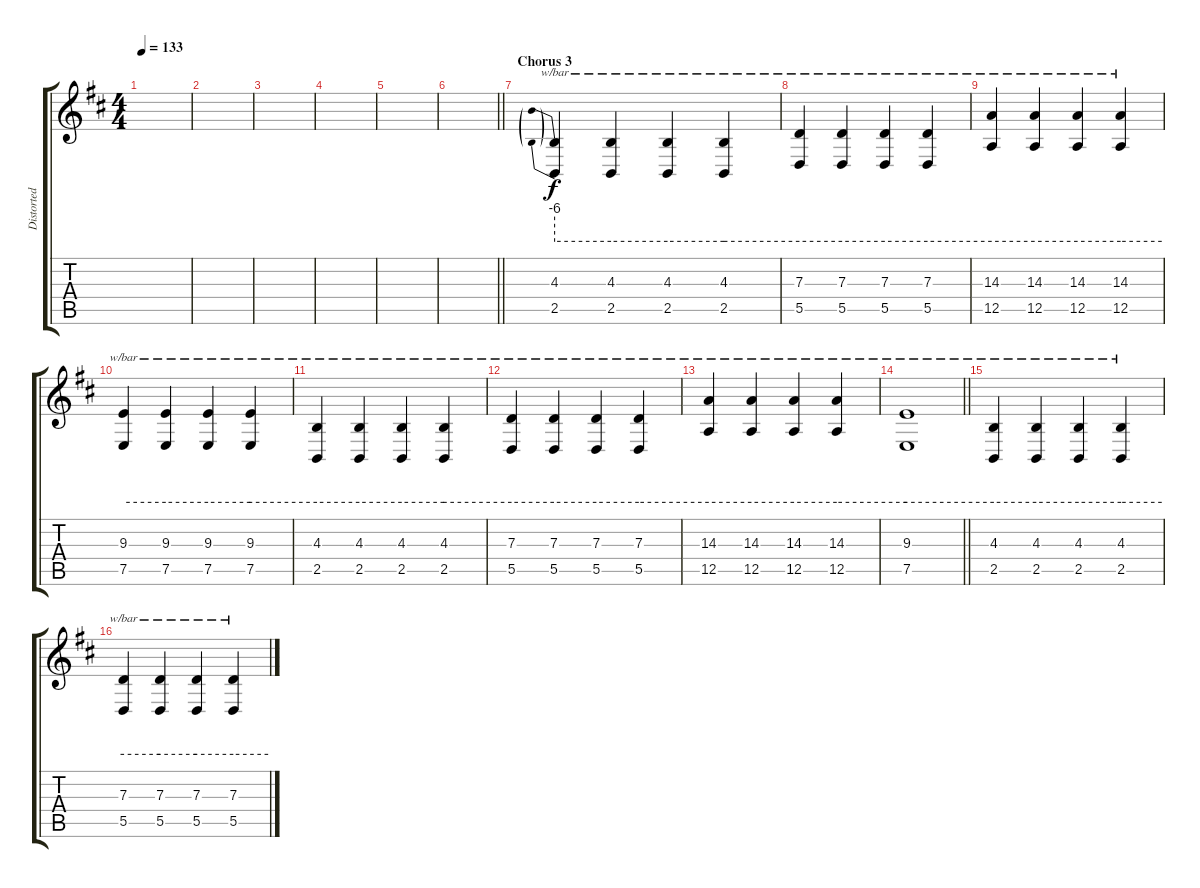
\track ("Distorted Guitar" "Distorted ") {instrument distortionguitar}
\staff {score tabs}
\tuning (E4 B3 G3 D3 A2 E2) {hide}
\ts (4 4)
\tempo 133
\clef g2
\ks bminor
|
|
|
|
|
\barLineRight lightlight
|
\section ("" "Chorus 3")
(4.3 2.5).4{tbe (predive default 0 -24 60 -24) dy f} (4.3 2.5).4{tbe (hold default 0 -24 60 -24)} (4.3 2.5).4{tbe (hold default 0 -24 60 -24)} (4.3 2.5).4{tbe (hold default 0 -24 60 -24)} |
(7.3 5.5).4{tbe (hold default 0 -24 60 -24)} (7.3 5.5).4{tbe (hold default 0 -24 60 -24)} (7.3 5.5).4{tbe (hold default 0 -24 60 -24)} (7.3 5.5).4{tbe (hold default 0 -24 60 -24)} |
(14.3 12.5).4{tbe (hold default 0 -24 60 -24)} (14.3 12.5).4{tbe (hold default 0 -24 60 -24)} (14.3 12.5).4{tbe (hold default 0 -24 60 -24)} (14.3 12.5).4{tbe (hold default 0 -24 60 -24)} |
(9.3 7.5).4{tbe (hold default 0 -24 60 -24)} (9.3 7.5).4{tbe (hold default 0 -24 60 -24)} (9.3 7.5).4{tbe (hold default 0 -24 60 -24)} (9.3 7.5).4{tbe (hold default 0 -24 60 -24)} |
(4.3 2.5).4{tbe (hold default 0 -24 60 -24)} (4.3 2.5).4{tbe (hold default 0 -24 60 -24)} (4.3 2.5).4{tbe (hold default 0 -24 60 -24)} (4.3 2.5).4{tbe (hold default 0 -24 60 -24)} |
(7.3 5.5).4{tbe (hold default 0 -24 60 -24)} (7.3 5.5).4{tbe (hold default 0 -24 60 -24)} (7.3 5.5).4{tbe (hold default 0 -24 60 -24)} (7.3 5.5).4{tbe (hold default 0 -24 60 -24)} |
(14.3 12.5).4{tbe (hold default 0 -24 60 -24)} (14.3 12.5).4{tbe (hold default 0 -24 60 -24)} (14.3 12.5).4{tbe (hold default 0 -24 60 -24)} (14.3 12.5).4{tbe (hold default 0 -24 60 -24)} |
\barLineRight lightlight
(9.3 7.5).1{tbe (hold default 0 -24 60 -24)} |
(4.3 2.5).4{tbe (hold default 0 -24 60 -24)} (4.3 2.5).4{tbe (hold default 0 -24 60 -24)} (4.3 2.5).4{tbe (hold default 0 -24 60 -24)} (4.3 2.5).4{tbe (hold default 0 -24 60 -24)} |
(7.3 5.5).4{tbe (hold default 0 -24 60 -24)} (7.3 5.5).4{tbe (hold default 0 -24 60 -24)} (7.3 5.5).4{tbe (hold default 0 -24 60 -24)} (7.3 5.5).4{tbe (hold default 0 -24 60 -24)}
